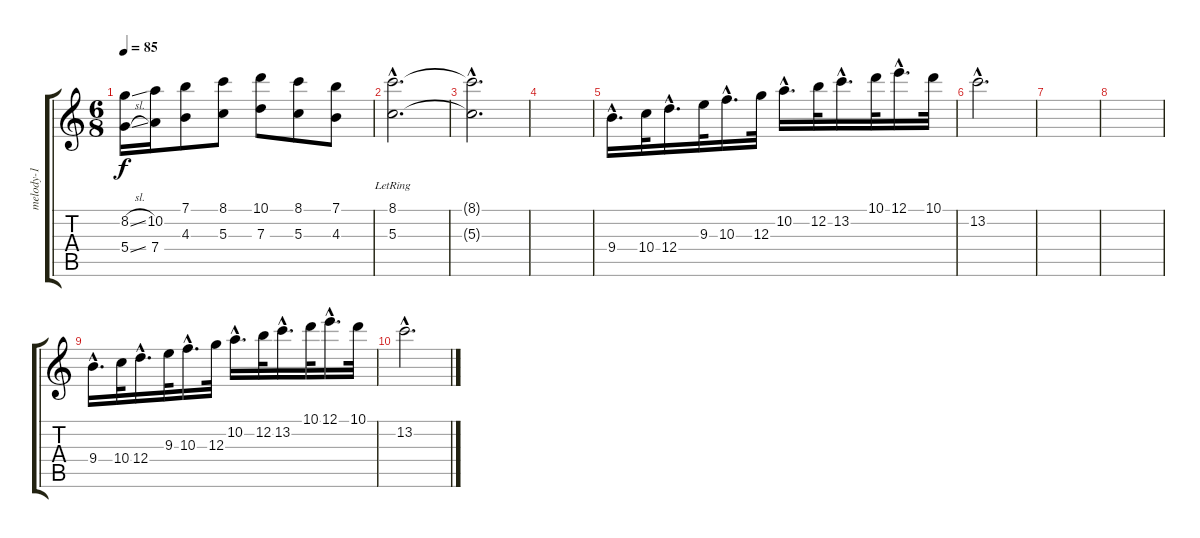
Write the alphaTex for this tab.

\track ("melody-1" "melody-1") {instrument acousticguitarsteel}
\staff {score tabs}
\tuning (E4 B3 G3 D3 A2 E2) {hide}
\ts (6 8)
\tempo 85
\clef g2
\ks c
(8.2{sl} 5.4{sl}).16{dy f} (10.2 7.4).16 (7.1 4.3).8 (8.1 5.3).8 (10.1 7.3).8 (8.1 5.3).8 (7.1 4.3).8 |
(8.1{hac lr} 5.3{hac lr}).2{d} |
(8.1{hac t} 5.3{hac t}).2{d} |
|
9.4{hac}.16{d} 10.4.32 12.4{hac}.16{d} 9.3.32 10.3{hac}.16{d} 12.3.32 10.2{hac}.16{d} 12.2.32 13.2{hac}.16{d} 10.1.32 12.1{hac}.16{d} 10.1.32 |
13.2{hac}.2{d} |
|
|
9.4{hac}.16{d} 10.4.32 12.4{hac}.16{d} 9.3.32 10.3{hac}.16{d} 12.3.32 10.2{hac}.16{d} 12.2.32 13.2{hac}.16{d} 10.1.32 12.1{hac}.16{d} 10.1.32 |
13.2{hac}.2{d}
